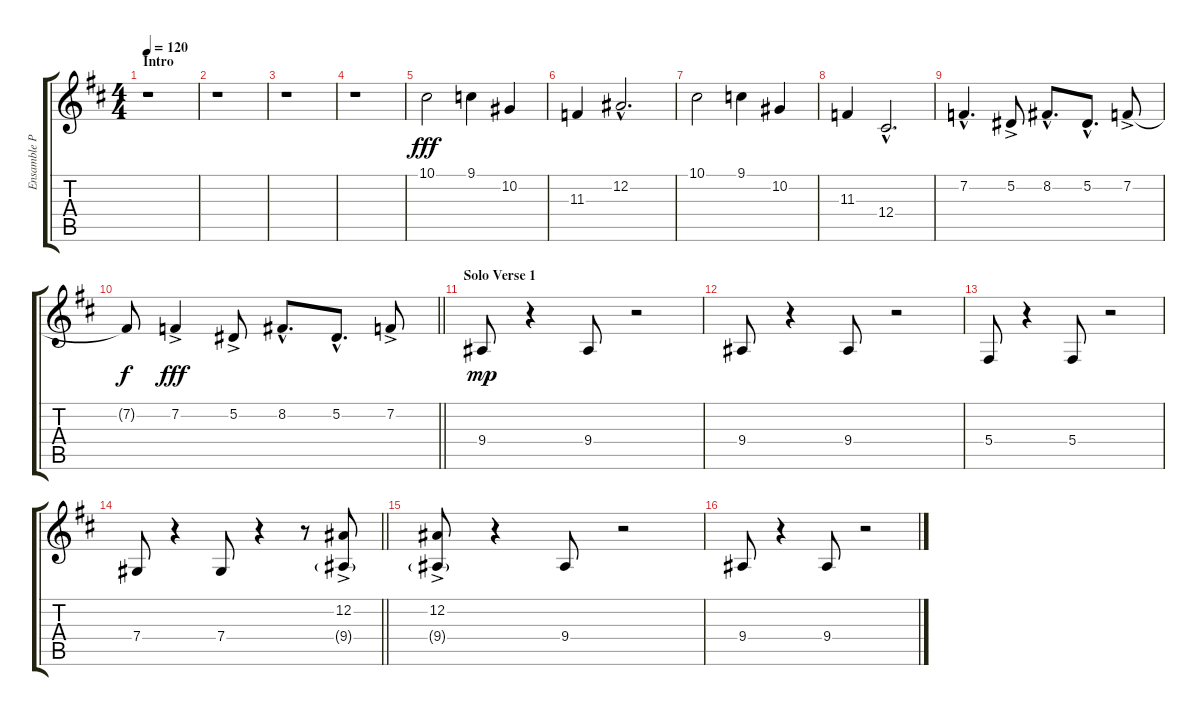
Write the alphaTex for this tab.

\track ("Ensamble Pult 3" "Ensamble P") {instrument orchestrahit}
\staff {score tabs}
\tuning (Eb4 Bb3 Gb3 Db3 Ab2 Eb2) {hide}
\ts (4 4)
\section ("" "Intro")
\tempo 120
\clef g2
\ks d
r.1{dy fff instrument orchestrahit} |
r.1 |
r.1 |
r.1 |
10.1.2{instrument stringensemble1} 9.1.4 10.2.4 |
11.3.4 12.2{hac}.2{d} |
10.1.2 9.1.4 10.2.4 |
11.3.4 12.4{hac}.2{d} |
7.2{hac}.4{d volume 16 instrument orchestrahit} 5.2{ac}.8 8.2{hac}.8{d} 5.2{hac}.8{d} 7.2{ac}.8 |
\barLineRight lightlight
7.2{t}.8{dy f} 7.2{ac}.4{dy fff} 5.2{ac}.8 8.2{hac}.8{d} 5.2{hac}.8{d} 7.2{ac}.8 |
\section ("" "Solo Verse 1")
9.4.8{dy mp} r.4 9.4.8 r.2 |
9.4.8 r.4 9.4.8 r.2 |
5.4.8 r.4 5.4.8 r.2 |
\barLineRight lightlight
7.4.8 r.4 7.4.8 r.4 r.8 (12.2{ac} 9.4{g}).8 |
(12.2{ac} 9.4{g}).8 r.4 9.4.8 r.2 |
9.4.8 r.4 9.4.8 r.2
